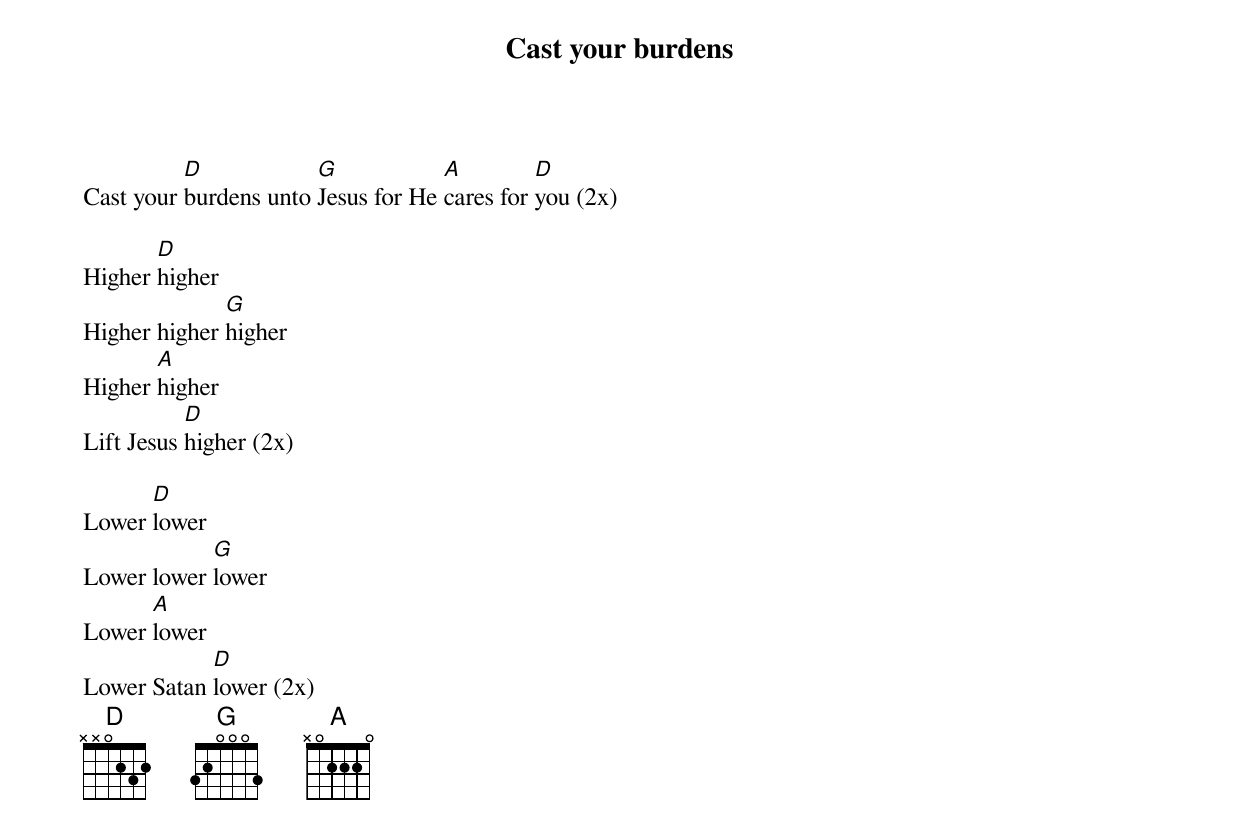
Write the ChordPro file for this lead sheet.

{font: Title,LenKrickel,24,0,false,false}
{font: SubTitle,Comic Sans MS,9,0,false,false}
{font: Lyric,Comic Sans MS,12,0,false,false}
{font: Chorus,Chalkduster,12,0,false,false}
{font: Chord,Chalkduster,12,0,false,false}
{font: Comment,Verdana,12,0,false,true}
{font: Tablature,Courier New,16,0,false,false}
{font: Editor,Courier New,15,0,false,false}
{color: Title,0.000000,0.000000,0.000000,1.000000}
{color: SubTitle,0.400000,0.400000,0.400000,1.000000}
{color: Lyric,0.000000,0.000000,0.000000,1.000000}
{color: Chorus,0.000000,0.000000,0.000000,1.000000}
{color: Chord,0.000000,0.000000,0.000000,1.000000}
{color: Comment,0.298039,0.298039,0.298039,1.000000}
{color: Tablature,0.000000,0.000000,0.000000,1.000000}
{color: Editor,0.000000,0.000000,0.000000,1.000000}
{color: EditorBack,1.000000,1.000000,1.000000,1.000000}
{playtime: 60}
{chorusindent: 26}
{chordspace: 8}
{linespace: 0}
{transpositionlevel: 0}
{t: Cast your burdens}
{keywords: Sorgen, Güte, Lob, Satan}

Cast your [D]burdens unto [G]Jesus for He [A]cares for [D]you	(2x)

Higher [D]higher
Higher higher [G]higher
Higher [A]higher
Lift Jesus [D]higher	(2x)

Lower [D]lower
Lower lower [G]lower
Lower [A]lower
Lower Satan [D]lower	(2x)
